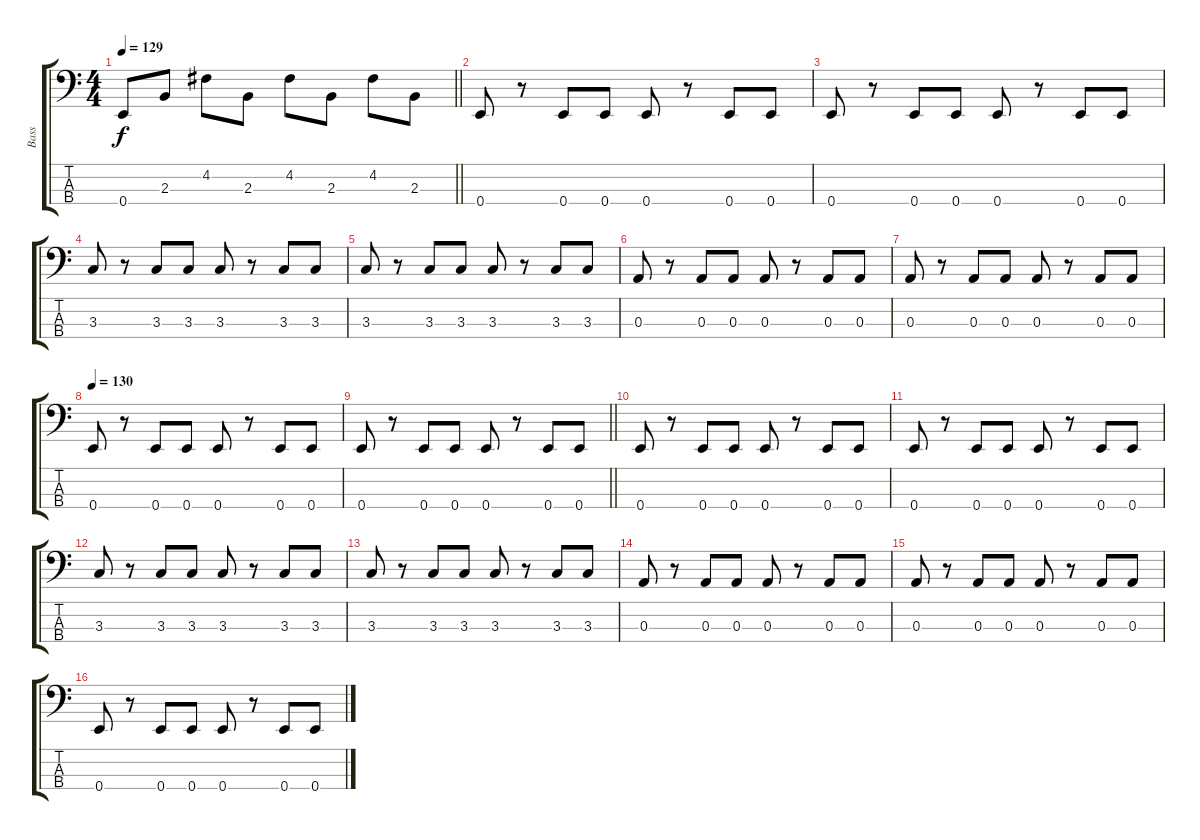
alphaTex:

\track ("Bass" "Bass") {instrument electricbassfinger}
\staff {score tabs}
\tuning (G2 D2 A1 E1) {hide}
\ts (4 4)
\tempo 129
\clef f4
\barLineRight lightlight
\ks c
0.4.8{dy f} 2.3.8 4.2.8 2.3.8 4.2.8 2.3.8 4.2.8 2.3.8 |
0.4.8 r.8 0.4.8 0.4.8 0.4.8 r.8 0.4.8 0.4.8 |
0.4.8 r.8 0.4.8 0.4.8 0.4.8 r.8 0.4.8 0.4.8 |
3.3.8 r.8 3.3.8 3.3.8 3.3.8 r.8 3.3.8 3.3.8 |
3.3.8 r.8 3.3.8 3.3.8 3.3.8 r.8 3.3.8 3.3.8 |
0.3.8 r.8 0.3.8 0.3.8 0.3.8 r.8 0.3.8 0.3.8 |
0.3.8 r.8 0.3.8 0.3.8 0.3.8 r.8 0.3.8 0.3.8 |
\tempo 130
0.4.8 r.8 0.4.8 0.4.8 0.4.8 r.8 0.4.8 0.4.8 |
\barLineRight lightlight
0.4.8 r.8 0.4.8 0.4.8 0.4.8 r.8 0.4.8 0.4.8 |
0.4.8 r.8 0.4.8 0.4.8 0.4.8 r.8 0.4.8 0.4.8 |
0.4.8 r.8 0.4.8 0.4.8 0.4.8 r.8 0.4.8 0.4.8 |
3.3.8 r.8 3.3.8 3.3.8 3.3.8 r.8 3.3.8 3.3.8 |
3.3.8 r.8 3.3.8 3.3.8 3.3.8 r.8 3.3.8 3.3.8 |
0.3.8 r.8 0.3.8 0.3.8 0.3.8 r.8 0.3.8 0.3.8 |
0.3.8 r.8 0.3.8 0.3.8 0.3.8 r.8 0.3.8 0.3.8 |
0.4.8 r.8 0.4.8 0.4.8 0.4.8 r.8 0.4.8 0.4.8
